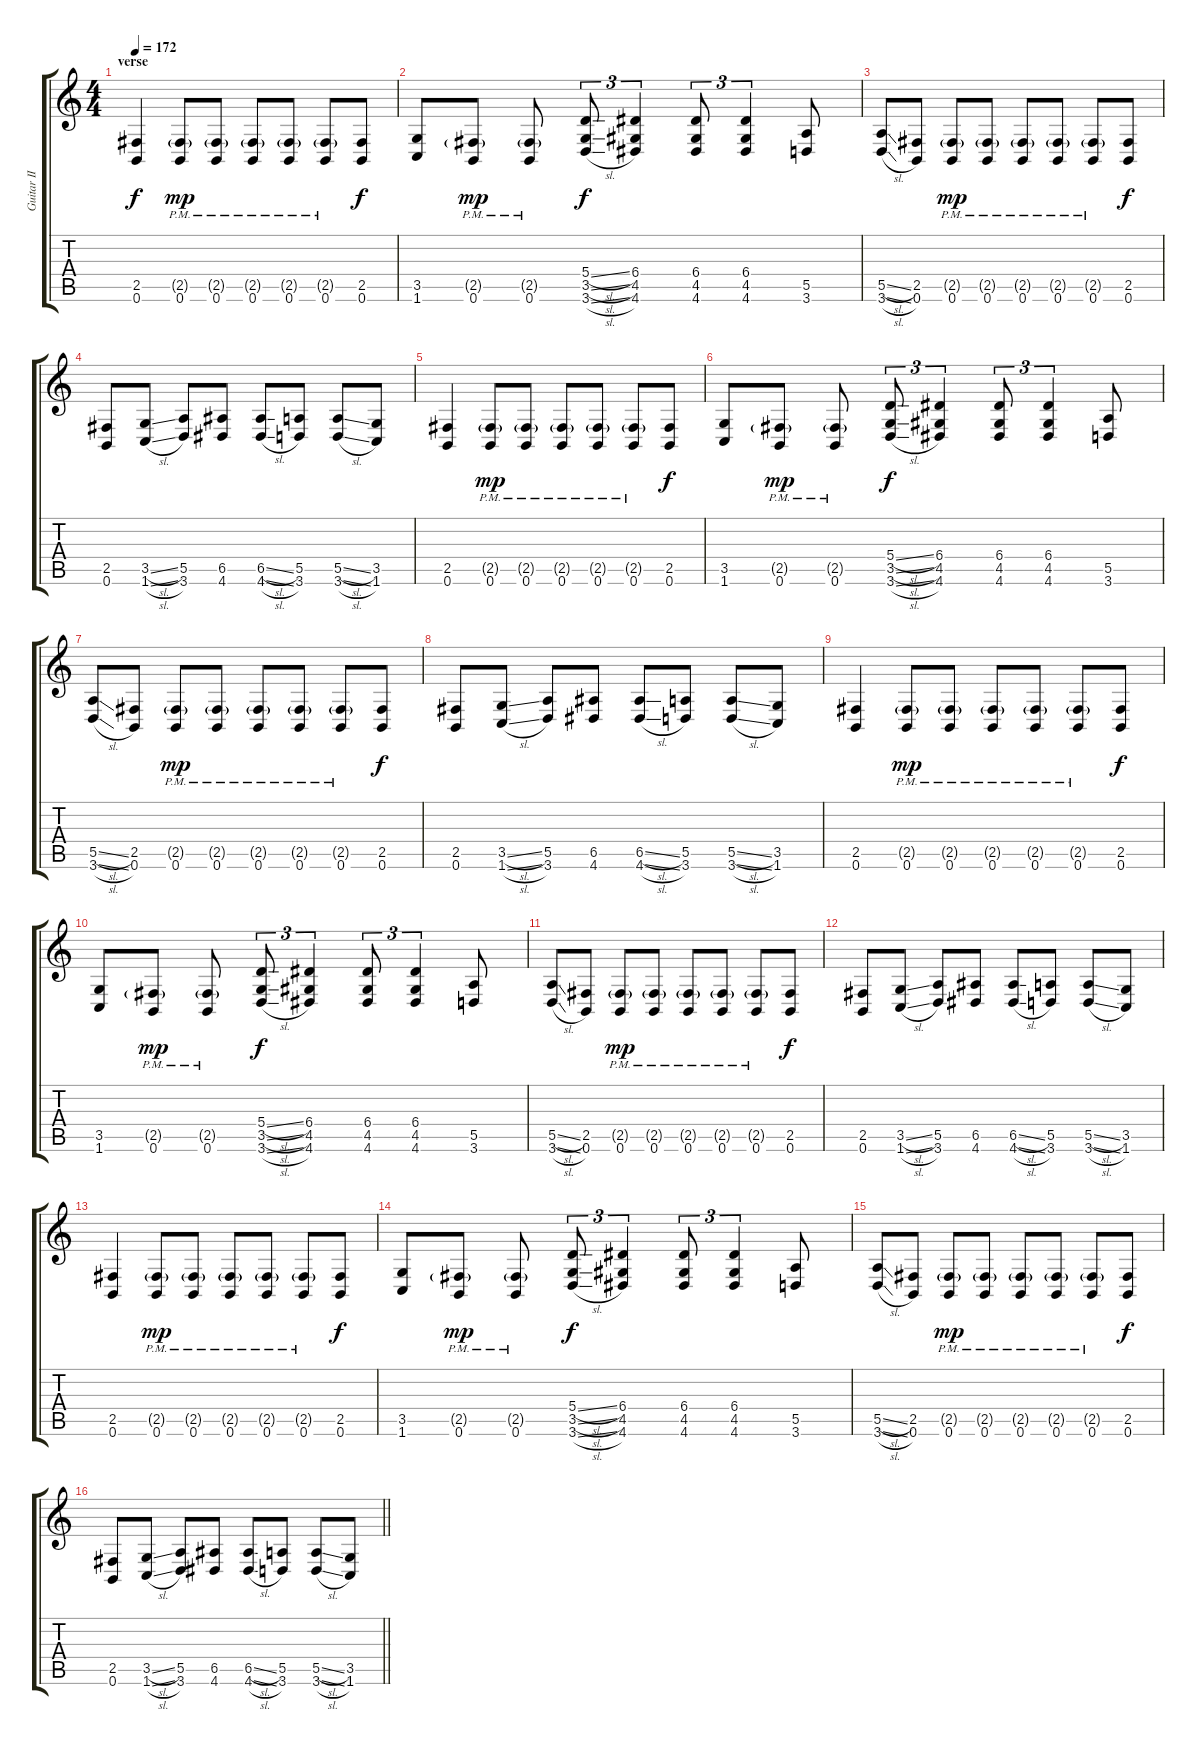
\track ("Guitar II" "Guitar II") {instrument distortionguitar}
\staff {score tabs}
\tuning (B3 Gb3 D3 A2 E2 B1) {hide}
\ts (4 4)
\section ("" "verse")
\tempo 172
\clef g2
\ks c
(2.5 0.6).4{dy f} (2.5{g pm} 0.6{pm}).8{dy mp} (2.5{g pm} 0.6{pm}).8 (2.5{g pm} 0.6{pm}).8 (2.5{g pm} 0.6{pm}).8 (2.5{g pm} 0.6{pm}).8 (2.5 0.6).8{dy f} |
(3.5 1.6).8 (2.5{g pm} 0.6{pm}).8{dy mp} (2.5{g pm} 0.6{pm}).8 (5.4{sl} 3.5{sl} 3.6{sl}).8{tu (3 2) dy f} (6.4 4.5 4.6).4{tu (3 2)} (6.4 4.5 4.6).8{tu (3 2)} (6.4 4.5 4.6).4{tu (3 2)} (5.5 3.6).8 |
(5.5{sl} 3.6{sl}).8 (2.5 0.6).8 (2.5{g pm} 0.6{pm}).8{dy mp} (2.5{g pm} 0.6{pm}).8 (2.5{g pm} 0.6{pm}).8 (2.5{g pm} 0.6{pm}).8 (2.5{g pm} 0.6{pm}).8 (2.5 0.6).8{dy f} |
(2.5 0.6).8 (3.5{sl} 1.6{sl}).8 (5.5 3.6).8 (6.5 4.6).8 (6.5{sl} 4.6{sl}).8 (5.5 3.6).8 (5.5{sl} 3.6{sl}).8 (3.5 1.6).8 |
(2.5 0.6).4 (2.5{g pm} 0.6{pm}).8{dy mp} (2.5{g pm} 0.6{pm}).8 (2.5{g pm} 0.6{pm}).8 (2.5{g pm} 0.6{pm}).8 (2.5{g pm} 0.6{pm}).8 (2.5 0.6).8{dy f} |
(3.5 1.6).8 (2.5{g pm} 0.6{pm}).8{dy mp} (2.5{g pm} 0.6{pm}).8 (5.4{sl} 3.5{sl} 3.6{sl}).8{tu (3 2) dy f} (6.4 4.5 4.6).4{tu (3 2)} (6.4 4.5 4.6).8{tu (3 2)} (6.4 4.5 4.6).4{tu (3 2)} (5.5 3.6).8 |
(5.5{sl} 3.6{sl}).8 (2.5 0.6).8 (2.5{g pm} 0.6{pm}).8{dy mp} (2.5{g pm} 0.6{pm}).8 (2.5{g pm} 0.6{pm}).8 (2.5{g pm} 0.6{pm}).8 (2.5{g pm} 0.6{pm}).8 (2.5 0.6).8{dy f} |
(2.5 0.6).8 (3.5{sl} 1.6{sl}).8 (5.5 3.6).8 (6.5 4.6).8 (6.5{sl} 4.6{sl}).8 (5.5 3.6).8 (5.5{sl} 3.6{sl}).8 (3.5 1.6).8 |
(2.5 0.6).4 (2.5{g pm} 0.6{pm}).8{dy mp} (2.5{g pm} 0.6{pm}).8 (2.5{g pm} 0.6{pm}).8 (2.5{g pm} 0.6{pm}).8 (2.5{g pm} 0.6{pm}).8 (2.5 0.6).8{dy f} |
(3.5 1.6).8 (2.5{g pm} 0.6{pm}).8{dy mp} (2.5{g pm} 0.6{pm}).8 (5.4{sl} 3.5{sl} 3.6{sl}).8{tu (3 2) dy f} (6.4 4.5 4.6).4{tu (3 2)} (6.4 4.5 4.6).8{tu (3 2)} (6.4 4.5 4.6).4{tu (3 2)} (5.5 3.6).8 |
(5.5{sl} 3.6{sl}).8 (2.5 0.6).8 (2.5{g pm} 0.6{pm}).8{dy mp} (2.5{g pm} 0.6{pm}).8 (2.5{g pm} 0.6{pm}).8 (2.5{g pm} 0.6{pm}).8 (2.5{g pm} 0.6{pm}).8 (2.5 0.6).8{dy f} |
(2.5 0.6).8 (3.5{sl} 1.6{sl}).8 (5.5 3.6).8 (6.5 4.6).8 (6.5{sl} 4.6{sl}).8 (5.5 3.6).8 (5.5{sl} 3.6{sl}).8 (3.5 1.6).8 |
(2.5 0.6).4 (2.5{g pm} 0.6{pm}).8{dy mp} (2.5{g pm} 0.6{pm}).8 (2.5{g pm} 0.6{pm}).8 (2.5{g pm} 0.6{pm}).8 (2.5{g pm} 0.6{pm}).8 (2.5 0.6).8{dy f} |
(3.5 1.6).8 (2.5{g pm} 0.6{pm}).8{dy mp} (2.5{g pm} 0.6{pm}).8 (5.4{sl} 3.5{sl} 3.6{sl}).8{tu (3 2) dy f} (6.4 4.5 4.6).4{tu (3 2)} (6.4 4.5 4.6).8{tu (3 2)} (6.4 4.5 4.6).4{tu (3 2)} (5.5 3.6).8 |
(5.5{sl} 3.6{sl}).8 (2.5 0.6).8 (2.5{g pm} 0.6{pm}).8{dy mp} (2.5{g pm} 0.6{pm}).8 (2.5{g pm} 0.6{pm}).8 (2.5{g pm} 0.6{pm}).8 (2.5{g pm} 0.6{pm}).8 (2.5 0.6).8{dy f} |
\barLineRight lightlight
(2.5 0.6).8 (3.5{sl} 1.6{sl}).8 (5.5 3.6).8 (6.5 4.6).8 (6.5{sl} 4.6{sl}).8 (5.5 3.6).8 (5.5{sl} 3.6{sl}).8 (3.5 1.6).8
